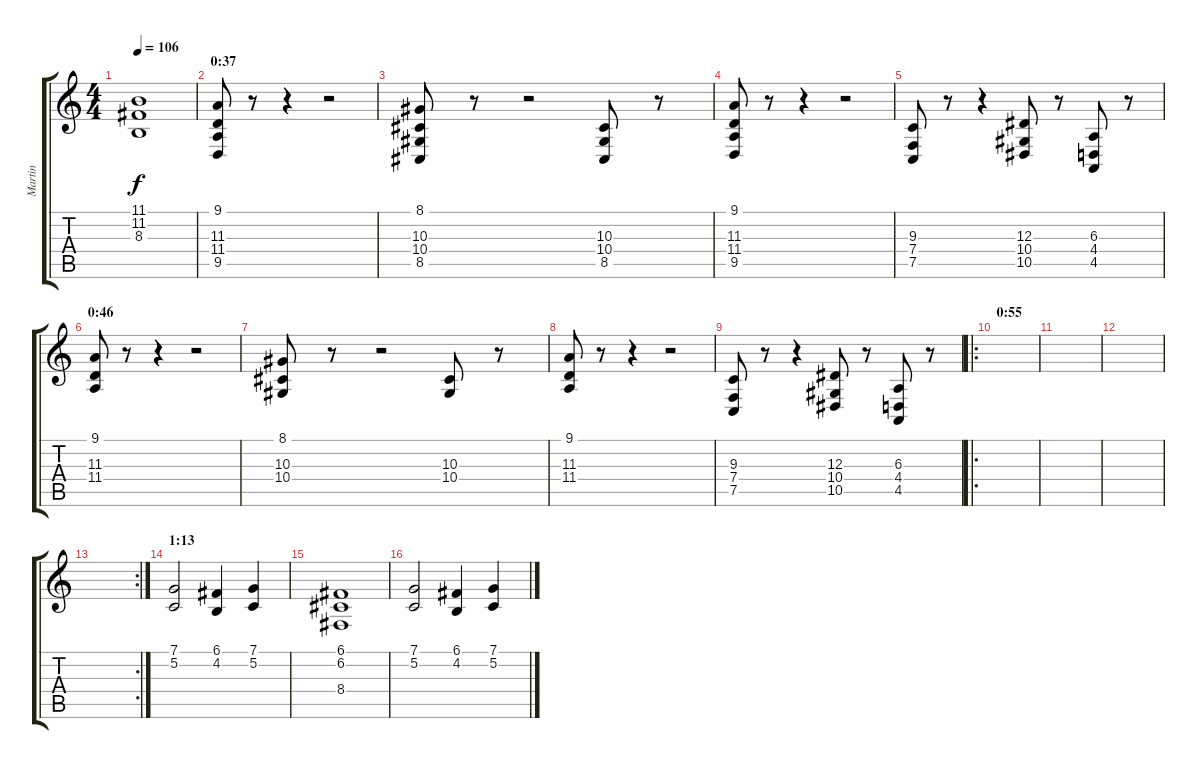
\track ("Martin" "Martin") {instrument choiraahs}
\staff {score tabs}
\tuning (C4 G3 Eb3 Bb2 F2 C2) {hide}
\ts (4 4)
\tempo 106
\clef g2
\ks c
(11.1 11.2 8.3).1{dy f} |
\section ("" "0:37")
(9.1 11.3 11.4 9.5).8 r.8 r.4 r.2 |
(8.1 10.3 10.4 8.5).8 r.8 r.2 (10.3 10.4 8.5).8 r.8 |
(9.1 11.3 11.4 9.5).8 r.8 r.4 r.2 |
(9.3 7.4 7.5).8 r.8 r.4 (12.3 10.4 10.5).8 r.8 (6.3 4.4 4.5).8 r.8 |
\section ("" "0:46")
(9.1 11.3 11.4).8 r.8 r.4 r.2 |
(8.1 10.3 10.4).8 r.8 r.2 (10.3 10.4).8 r.8 |
(9.1 11.3 11.4).8 r.8 r.4 r.2 |
(9.3 7.4 7.5).8 r.8 r.4 (12.3 10.4 10.5).8 r.8 (6.3 4.4 4.5).8 r.8 |
\ro
\section ("" "0:55")
|
|
|
\rc 2
|
\section ("" "1:13")
(7.1 5.2).2 (6.1 4.2).4 (7.1 5.2).4 |
(6.1 6.2 8.4).1 |
(7.1 5.2).2 (6.1 4.2).4 (7.1 5.2).4
